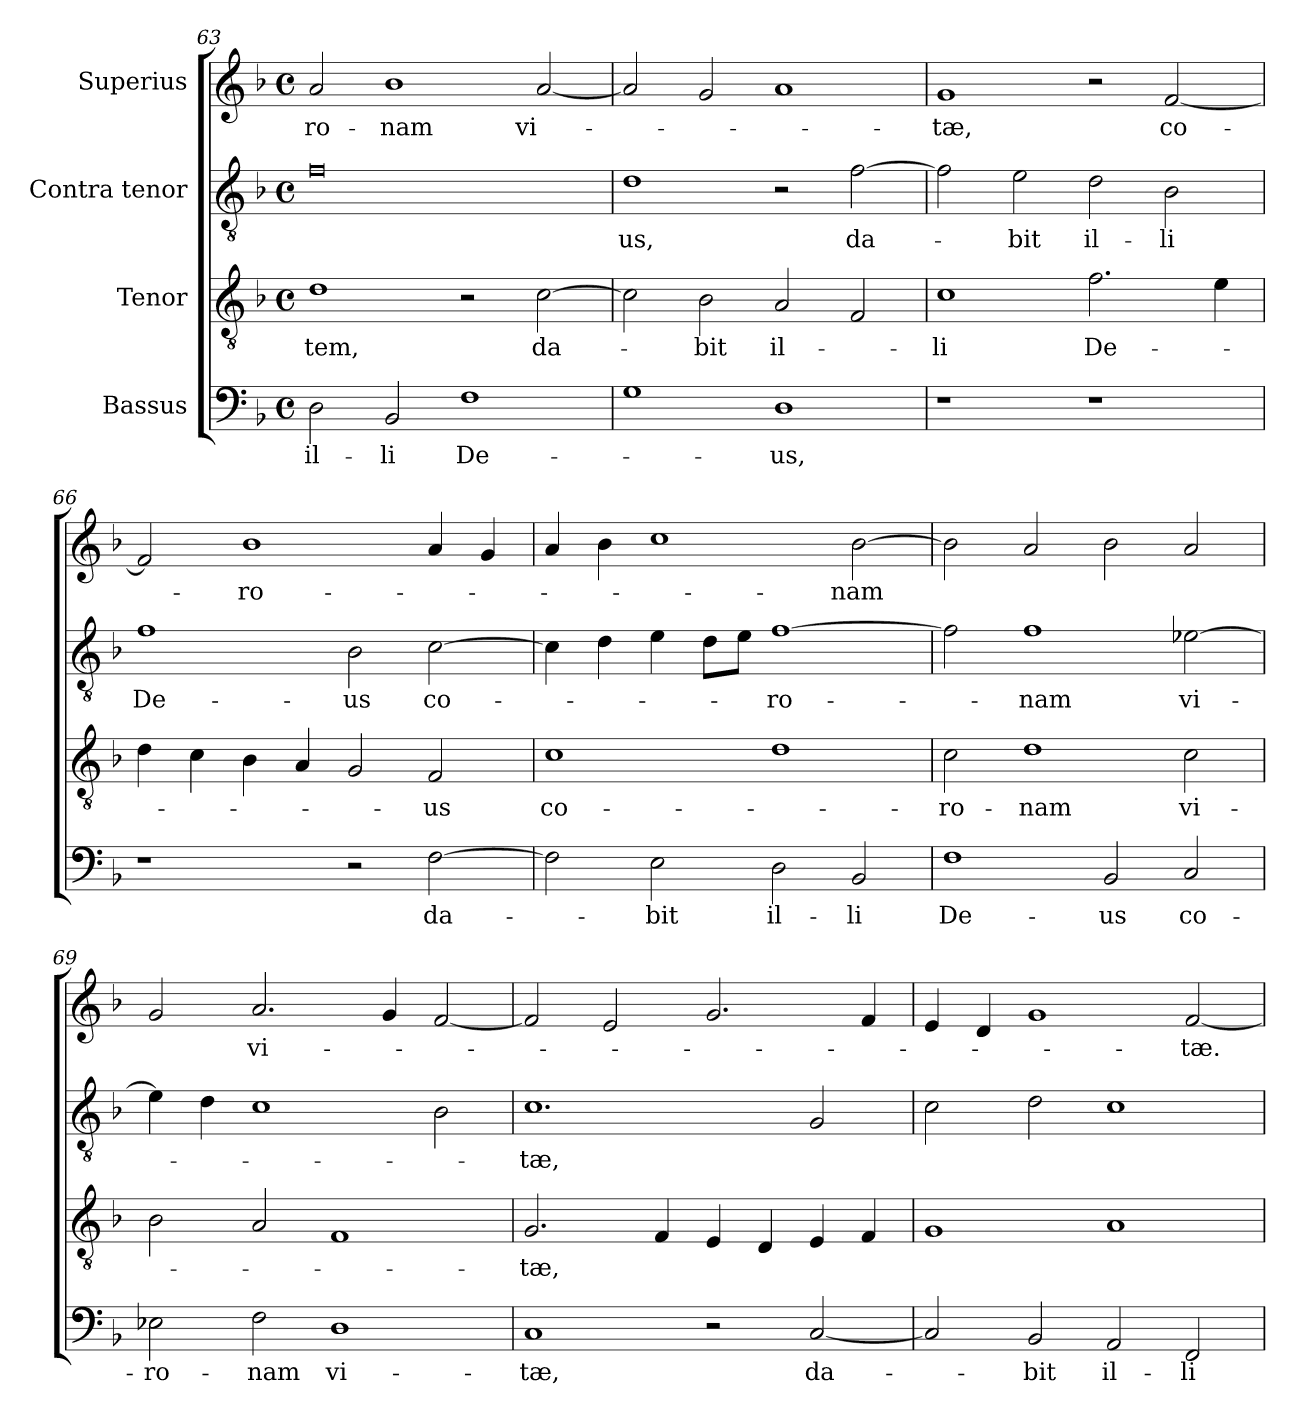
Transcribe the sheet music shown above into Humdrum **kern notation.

**kern	**text	**kern	**text	**kern	**text	**kern	**text
*part4	*part4	*part3	*part3	*part2	*part2	*part1	*part1
*staff4	*staff4	*staff3	*staff3	*staff2	*staff2	*staff1	*staff1
*I"Bassus	*	*I"Tenor	*	*I"Contra tenor	*	*I"Superius	*
!!LO:LB:g=z
*clefF4	*	*clefGv2	*	*clefGv2	*	*clefG2	*
*k[b-]	*	*k[b-]	*	*k[b-]	*	*k[b-]	*
*F:	*	*F:	*	*F:	*	*F:	*
*M4/4	*	*M4/4	*	*M4/4	*	*M4/4	*
*met(c)	*	*met(c)	*	*met(c)	*	*met(c)	*
=63	=63	=63	=63	=63	=63	=63	=63
!	!LO:LY:b	!	!LO:LY:b	!	!	!	!LO:LY:b
2D\	il-	1d	-tem,	0f	.	2a/	-ro-
!	!LO:LY:b	!	!	!	!	!	!LO:LY:b
2BB-/	-li	.	.	.	.	1b-	-nam
!	!LO:LY:b	!	!	!	!	!	!
1F	De-	2r	.	.	.	.	.
!	!	!	!LO:LY:b	!	!	!	!LO:LY:b
.	.	[2c\	da-	.	.	[2a/	vi-
=64	=64	=64	=64	=64	=64	=64	=64
!	!	!	!	!	!LO:LY:b	!	!
1G	.	2c\]	.	1d	-us,	2a/]	.
!	!	!	!LO:LY:b	!	!	!	!
.	.	2B-\	-bit	.	.	2g/	.
!	!LO:LY:b	!	!LO:LY:b	!	!	!	!
1D	-us,	2A/	il-	2r	.	1a	.
!	!	!	!	!	!LO:LY:b	!	!
.	.	2F/	.	[2f\	da-	.	.
=65	=65	=65	=65	=65	=65	=65	=65
!	!	!	!LO:LY:b	!	!	!	!LO:LY:b
1r	.	1c	-li	2f\]	.	1g	-tæ,
!	!	!	!	!	!LO:LY:b	!	!
.	.	.	.	2e\	-bit	.	.
!	!	!	!LO:LY:b	!	!LO:LY:b	!	!
1r	.	2.f\	De-	2d\	il-	2r	.
!	!	!	!	!	!LO:LY:b	!	!LO:LY:b
.	.	.	.	2B-\	-li	[2f/	co-
.	.	4e\	.	.	.	.	.
=66	=66	=66	=66	=66	=66	=66	=66
!	!	!	!	!	!LO:LY:b	!	!
1r	.	4d\	.	1f	De-	2f/]	.
.	.	4c\	.	.	.	.	.
!	!	!	!	!	!	!	!LO:LY:b
.	.	4B-\	.	.	.	1b-	-ro-
.	.	4A/	.	.	.	.	.
!	!	!	!	!	!LO:LY:b	!	!
2r	.	2G/	.	2B-\	-us	.	.
!	!LO:LY:b	!	!LO:LY:b	!	!LO:LY:b	!	!
[2F\	da-	2F/	-us	[2c\	co-	4a/	.
.	.	.	.	.	.	4g/	.
=67	=67	=67	=67	=67	=67	=67	=67
!	!	!	!LO:LY:b	!	!	!	!
2F\]	.	1c	co-	4c\]	.	4a/	.
.	.	.	.	4d\	.	4b-\	.
!	!LO:LY:b	!	!	!	!	!	!
2E\	-bit	.	.	4e\	.	1cc	.
.	.	.	.	8d\L	.	.	.
.	.	.	.	8e\J	.	.	.
!	!LO:LY:b	!	!	!	!LO:LY:b	!	!
2D\	il-	1d	.	[1f	-ro-	.	.
!	!LO:LY:b	!	!	!	!	!	!LO:LY:b
2BB-/	-li	.	.	.	.	[2b-\	-nam
!!LO:LB:g=z
=68	=68	=68	=68	=68	=68	=68	=68
!	!LO:LY:b	!	!LO:LY:b	!	!	!	!
1F	De-	2c\	-ro-	2f\]	.	2b-\]	.
!	!	!	!LO:LY:b	!	!LO:LY:b	!	!
.	.	1d	-nam	1f	-nam	2a/	.
!	!LO:LY:b	!	!	!	!	!	!
2BB-/	-us	.	.	.	.	2b-\	.
!	!LO:LY:b	!	!LO:LY:b	!	!LO:LY:b	!	!
2C/	co-	2c\	vi-	[2e-X\	vi-	2a/	.
=69	=69	=69	=69	=69	=69	=69	=69
!	!LO:LY:b	!	!	!	!	!	!
2E-X\	-ro-	2B-\	.	4e-\]	.	2g/	.
.	.	.	.	4d\	.	.	.
!	!LO:LY:b	!	!	!	!	!	!LO:LY:b
2F\	-nam	2A/	.	1c	.	2.a/	vi-
!	!LO:LY:b	!	!	!	!	!	!
1D	vi-	1F	.	.	.	.	.
.	.	.	.	.	.	4g/	.
.	.	.	.	2B-\	.	[2f/	.
=70	=70	=70	=70	=70	=70	=70	=70
!	!LO:LY:b	!	!LO:LY:b	!	!LO:LY:b	!	!
1C	-tæ,	2.G/	-tæ,	1.c	-tæ,	2f/]	.
.	.	.	.	.	.	2e/	.
.	.	4F/	.	.	.	.	.
2r	.	4E/	.	.	.	2.g/	.
.	.	4D/	.	.	.	.	.
!	!LO:LY:b	!	!	!	!	!	!
[2C/	da-	4E/	.	2G/	.	.	.
.	.	4F/	.	.	.	4f/	.
=71	=71	=71	=71	=71	=71	=71	=71
2C/]	.	1G	.	2c\	.	4e/	.
.	.	.	.	.	.	4d/	.
!	!LO:LY:b	!	!	!	!	!	!
2BB-/	-bit	.	.	2d\	.	1g	.
!	!LO:LY:b	!	!	!	!	!	!
2AA/	il-	1A	.	1c	.	.	.
!	!LO:LY:b	!	!	!	!	!	!LO:LY:b
2FF/	-li	.	.	.	.	[2f/	-tæ.
=	=	=	=	=	=	=	=
*-	*-	*-	*-	*-	*-	*-	*-
